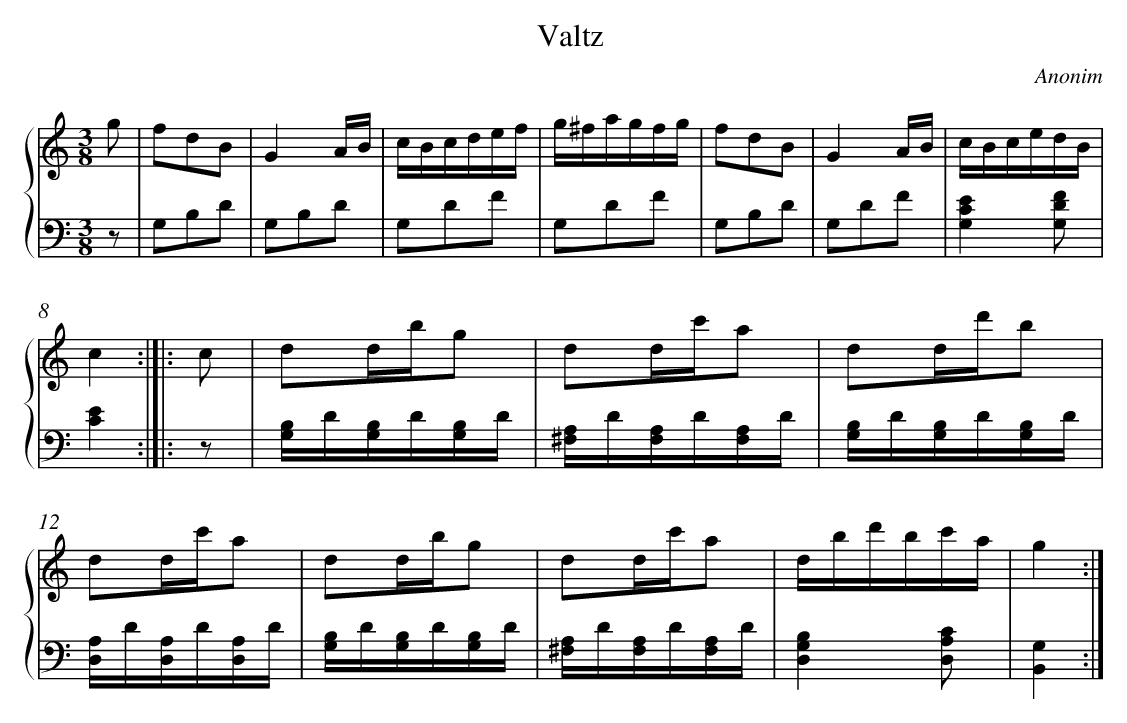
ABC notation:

X:1
T: Valtz
C: Anonim
L: 1/16
M: 3/8
%%staves {1 2}
V: 1 clef=treble
V: 2 clef=bass
K: C
[V:1] g2 [I:setbarnb 1]|
[V:2] z2 |
[V:1] f2d2B2 |
[V:2] G,2B,2D2 |
[V:1] G4AB |
[V:2] G,2B,2D2 |
[V:1] cBcdef |
[V:2] G,2D2F2 |
[V:1] g^fagfg |
[V:2] G,2D2F2 |
[V:1] f2d2B2 |
[V:2] G,2B,2D2 |
[V:1] G4AB |
[V:2] G,2D2F2 |
[V:1] cBcedB |
[V:2] [E4C4G,4][F2D2G,2] |
[V:1] c4 :|]|:
[V:2] [E4C4] :|]|:
[V:1] c2 [I:setbarnb 9]|
[V:2] z2 |
[V:1] d2dbg2 |
[V:2] [B,G,]D[B,G,]D[B,G,]D |
[V:1] d2dc'a2 |
[V:2] [A,^F,]D[A,F,]D[A,F,]D |
[V:1] d2dd'b2 |
[V:2] [B,G,]D[B,G,]D[B,G,]D |
[V:1] d2dc'a2 |
[V:2] [A,D,]D[A,D,]D[A,D,]D |
[V:1] d2dbg2 |
[V:2] [B,G,]D[B,G,]D[B,G,]D |
[V:1] d2dc'a2 |
[V:2] [A,^F,]D[A,F,]D[A,F,]D |
[V:1] dbd'bc'a |
[V:2] [B,4G,4D,4][C2A,2D,2] |
[V:1] g4 :|]
[V:2] [G,4B,,4] :|]
